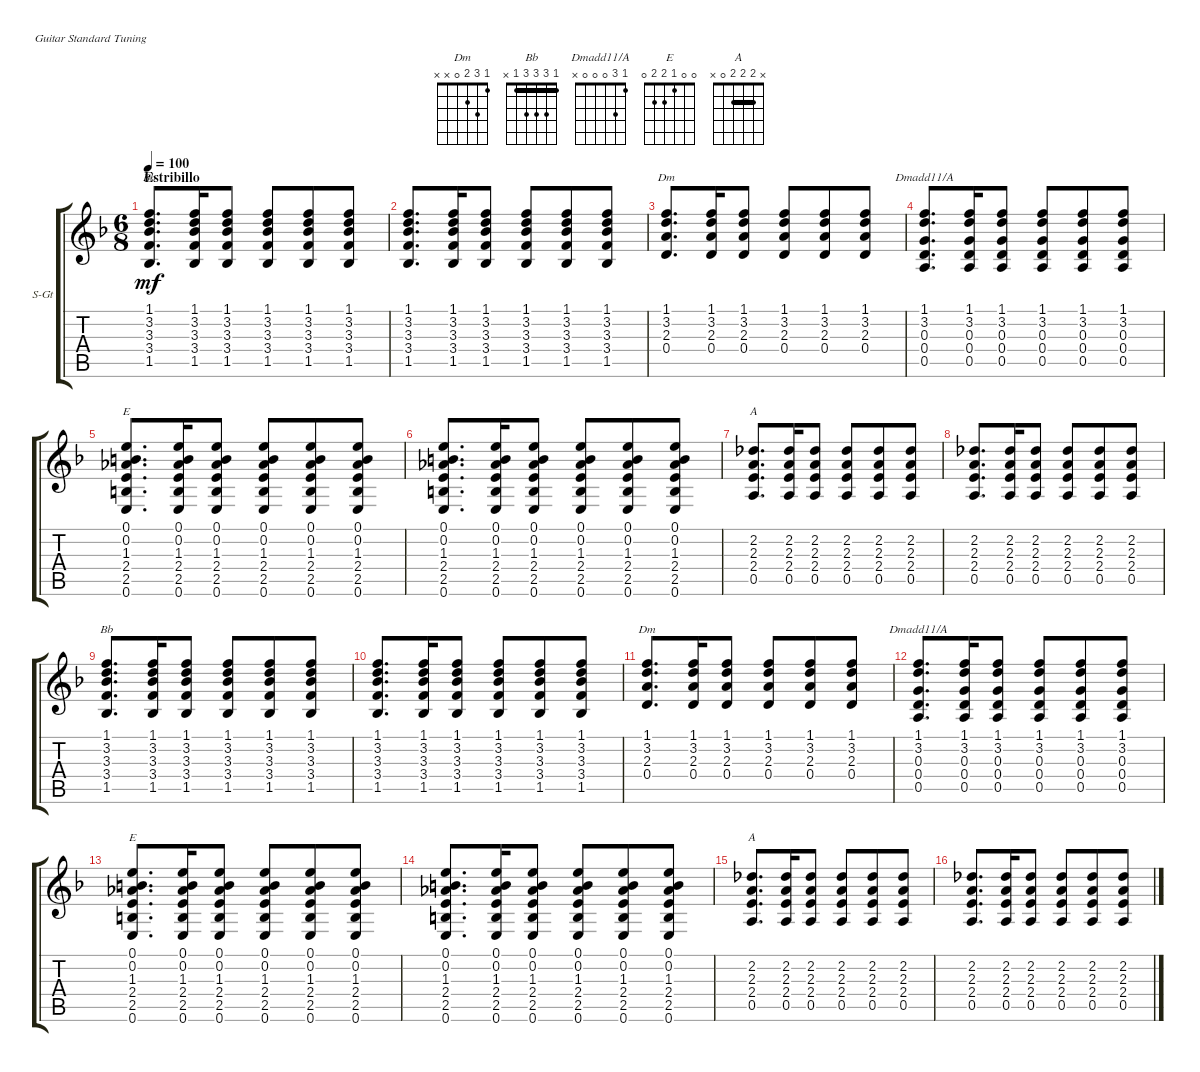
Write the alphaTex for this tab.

\defaultSystemsLayout 4
\bracketExtendMode groupsimilarinstruments
\firstSystemTrackNameOrientation horizontal
\otherSystemsTrackNameOrientation horizontal
\track ("Acustica" "S-Gt") {instrument acousticguitarsteel}
\staff {score tabs}
\tuning (E4 B3 G3 D3 A2 E2)
\chord ("Dm" 1 3 2 0 x x)
\chord ("Bb" 1 3 3 3 1 x) {barre 1}
\chord ("Dmadd11/A" 1 3 0 0 0 x)
\chord ("E" 0 0 1 2 2 0)
\chord ("A" x 2 2 2 0 x) {barre (2 2)}
\ts (6 8)
\section ("" "Estribillo")
\tempo 100
\clef g2
\ks dminor
(1.5 3.4 3.3 3.2 1.1).8{d ch "Bb" dy mf} (1.5 3.4 3.3 3.2 1.1).16 (1.5 3.4 3.3 3.2 1.1).8 (1.5 3.4 3.3 3.2 1.1).8 (1.5 3.4 3.3 3.2 1.1).8 (1.5 3.4 3.3 3.2 1.1).8 |
(1.5 3.4 3.3 3.2 1.1).8{d} (1.5 3.4 3.3 3.2 1.1).16 (1.5 3.4 3.3 3.2 1.1).8 (1.5 3.4 3.3 3.2 1.1).8 (1.5 3.4 3.3 3.2 1.1).8 (1.5 3.4 3.3 3.2 1.1).8 |
(0.4 2.3 3.2 1.1).8{d ch "Dm"} (0.4 2.3 3.2 1.1).16 (0.4 2.3 3.2 1.1).8 (0.4 2.3 3.2 1.1).8 (0.4 2.3 3.2 1.1).8 (0.4 2.3 3.2 1.1).8 |
(0.4 0.3 3.2 1.1 0.5).8{d ch "Dmadd11/A"} (0.4 0.3 3.2 1.1 0.5).16 (0.4 0.3 3.2 1.1 0.5).8 (0.4 0.3 3.2 1.1 0.5).8 (0.4 0.3 3.2 1.1 0.5).8 (0.4 0.3 3.2 1.1 0.5).8 |
(0.6 2.5 2.4 1.3 0.2 0.1).8{d ch "E"} (0.6 2.5 2.4 1.3 0.2 0.1).16 (0.6 2.5 2.4 1.3 0.2 0.1).8 (0.6 2.5 2.4 1.3 0.2 0.1).8 (0.6 2.5 2.4 1.3 0.2 0.1).8 (0.6 2.5 2.4 1.3 0.2 0.1).8 |
(0.6 2.5 2.4 1.3 0.2 0.1).8{d} (0.6 2.5 2.4 1.3 0.2 0.1).16 (0.6 2.5 2.4 1.3 0.2 0.1).8 (0.6 2.5 2.4 1.3 0.2 0.1).8 (0.6 2.5 2.4 1.3 0.2 0.1).8 (0.6 2.5 2.4 1.3 0.2 0.1).8 |
(0.5 2.4 2.3 2.2).8{d ch "A"} (0.5 2.4 2.3 2.2).16 (0.5 2.4 2.3 2.2).8 (0.5 2.4 2.3 2.2).8 (0.5 2.4 2.3 2.2).8 (0.5 2.4 2.3 2.2).8 |
(0.5 2.4 2.3 2.2).8{d} (0.5 2.4 2.3 2.2).16 (0.5 2.4 2.3 2.2).8 (0.5 2.4 2.3 2.2).8 (0.5 2.4 2.3 2.2).8 (0.5 2.4 2.3 2.2).8 |
(1.5 3.4 3.3 3.2 1.1).8{d ch "Bb"} (1.5 3.4 3.3 3.2 1.1).16 (1.5 3.4 3.3 3.2 1.1).8 (1.5 3.4 3.3 3.2 1.1).8 (1.5 3.4 3.3 3.2 1.1).8 (1.5 3.4 3.3 3.2 1.1).8 |
(1.5 3.4 3.3 3.2 1.1).8{d} (1.5 3.4 3.3 3.2 1.1).16 (1.5 3.4 3.3 3.2 1.1).8 (1.5 3.4 3.3 3.2 1.1).8 (1.5 3.4 3.3 3.2 1.1).8 (1.5 3.4 3.3 3.2 1.1).8 |
(0.4 2.3 3.2 1.1).8{d ch "Dm"} (0.4 2.3 3.2 1.1).16 (0.4 2.3 3.2 1.1).8 (0.4 2.3 3.2 1.1).8 (0.4 2.3 3.2 1.1).8 (0.4 2.3 3.2 1.1).8 |
(0.4 0.3 3.2 1.1 0.5).8{d ch "Dmadd11/A"} (0.4 0.3 3.2 1.1 0.5).16 (0.4 0.3 3.2 1.1 0.5).8 (0.4 0.3 3.2 1.1 0.5).8 (0.4 0.3 3.2 1.1 0.5).8 (0.4 0.3 3.2 1.1 0.5).8 |
(0.6 2.5 2.4 1.3 0.2 0.1).8{d ch "E"} (0.6 2.5 2.4 1.3 0.2 0.1).16 (0.6 2.5 2.4 1.3 0.2 0.1).8 (0.6 2.5 2.4 1.3 0.2 0.1).8 (0.6 2.5 2.4 1.3 0.2 0.1).8 (0.6 2.5 2.4 1.3 0.2 0.1).8 |
(0.6 2.5 2.4 1.3 0.2 0.1).8{d} (0.6 2.5 2.4 1.3 0.2 0.1).16 (0.6 2.5 2.4 1.3 0.2 0.1).8 (0.6 2.5 2.4 1.3 0.2 0.1).8 (0.6 2.5 2.4 1.3 0.2 0.1).8 (0.6 2.5 2.4 1.3 0.2 0.1).8 |
(0.5 2.4 2.3 2.2).8{d ch "A"} (0.5 2.4 2.3 2.2).16 (0.5 2.4 2.3 2.2).8 (0.5 2.4 2.3 2.2).8 (0.5 2.4 2.3 2.2).8 (0.5 2.4 2.3 2.2).8 |
(0.5 2.4 2.3 2.2).8{d} (0.5 2.4 2.3 2.2).16 (0.5 2.4 2.3 2.2).8 (0.5 2.4 2.3 2.2).8 (0.5 2.4 2.3 2.2).8 (0.5 2.4 2.3 2.2).8
